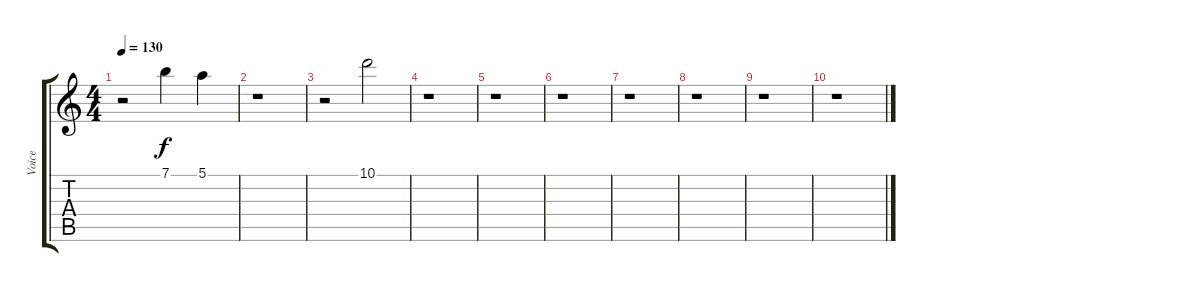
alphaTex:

\track ("Voice" "Voice") {instrument electricguitarjazz}
\staff {score tabs}
\tuning (E4 B3 G3 D3 A2 E2) {hide}
\ts (4 4)
\tempo 130
\clef g2
\ks c
r.2{dy f} 7.1.4 5.1.4 |
r.1 |
r.2 10.1.2 |
r.1 |
r.1 |
r.1 |
r.1 |
r.1 |
r.1 |
r.1
